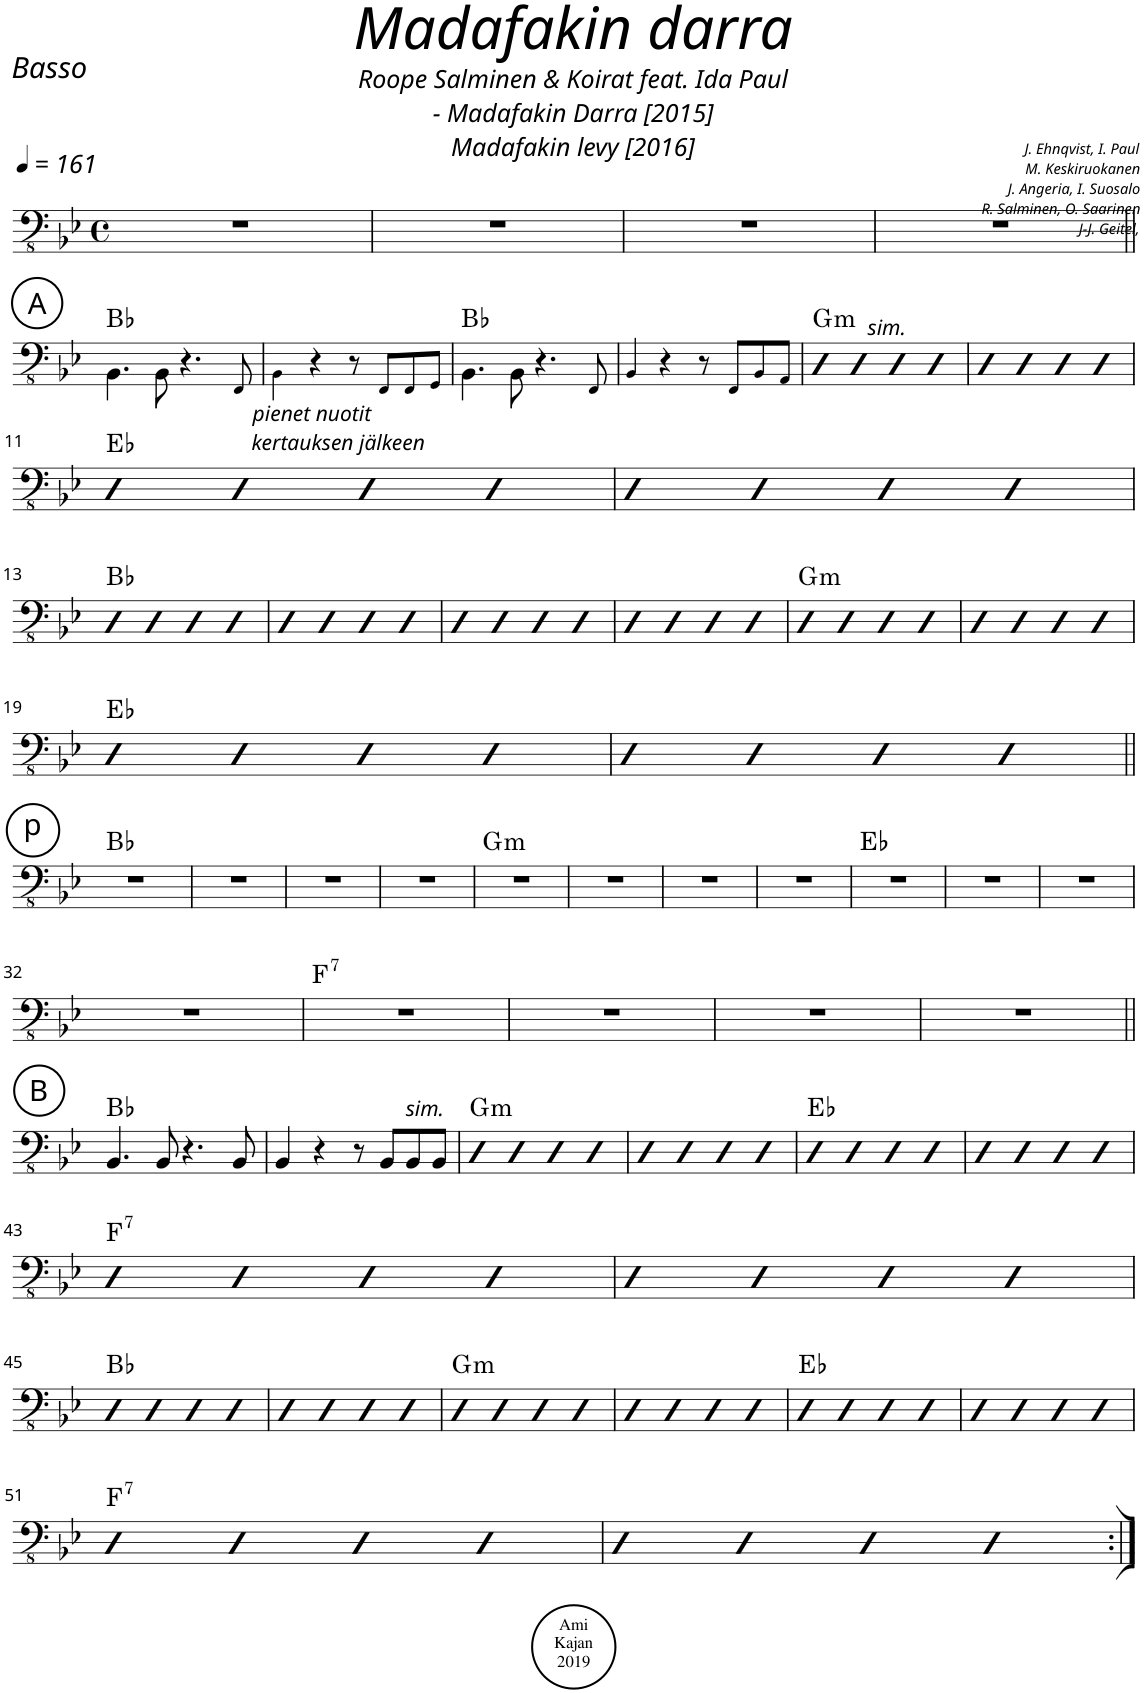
**kern	**harte
*part1	*part1
*staff1	*
*I"Piano	*
*I'Pno.	*
*clefFv4	*
*k[b-e-]	*
*M4/4	*
*met(c)	*
*MM161	*
=1	=1
1r	.
=2	=2
1r	.
=3	=3
1r	.
=4	=4
1r	.
!!LO:LB:g=z
!!LO:REH:place=s1:a:cj:enc=circle:fs=14:t=A
=5||	=5||
4.BBB-\	Bb:maj
8BBB-\	.
4.r	.
!LO:TX:b:i:t=pienet nuotit	!
!LO:TX:b:t=kertauksen jälkeen	!
8FFF!/	.
=6	=6
4BBB-!\	.
4r	.
8r	.
8FFF!/L	.
8FFF!/	.
8GGG!/J	.
=7	=7
4.BBB-\	Bb:maj
8BBB-\	.
4.r	.
8FFF!/	.
=8	=8
4BBB-!/	.
4r	.
8r	.
8FFF!/L	.
8BBB-!/	.
8AAA!/J	.
=9	=9
!LO:TX:a:i:t=sim.	!LO:H:kt=m
4BBB-	G:min
4BBB-	.
4BBB-	.
4BBB-	.
=10	=10
4BBB-	.
4BBB-	.
4BBB-	.
4BBB-	.
!!LO:LB:g=z
=11	=11
4BBB-	Eb:maj
4BBB-	.
4BBB-	.
4BBB-	.
=12	=12
4BBB-	.
4BBB-	.
4BBB-	.
4BBB-	.
!!LO:LB:g=z
=13	=13
4BBB-	Bb:maj
4BBB-	.
4BBB-	.
4BBB-	.
=14	=14
4BBB-	.
4BBB-	.
4BBB-	.
4BBB-	.
=15	=15
4BBB-	.
4BBB-	.
4BBB-	.
4BBB-	.
=16	=16
4BBB-	.
4BBB-	.
4BBB-	.
4BBB-	.
=17	=17
!	!LO:H:kt=m
4BBB-	G:min
4BBB-	.
4BBB-	.
4BBB-	.
=18	=18
4BBB-	.
4BBB-	.
4BBB-	.
4BBB-	.
!!LO:LB:g=z
=19	=19
4BBB-	Eb:maj
4BBB-	.
4BBB-	.
4BBB-	.
=20	=20
4BBB-	.
4BBB-	.
4BBB-	.
4BBB-	.
!!LO:LB:g=z
!!LO:REH:place=s1:a:cj:enc=circle:fs=14:t=p
=21||	=21||
1r	Bb:maj
=22	=22
1r	.
=23	=23
1r	.
=24	=24
1r	.
=25	=25
!	!LO:H:kt=m
1r	G:min
=26	=26
1r	.
=27	=27
1r	.
=28	=28
1r	.
=29	=29
1r	Eb:maj
=30	=30
1r	.
=31	=31
1r	.
!!LO:LB:g=z
=32	=32
1r	.
=33	=33
!	!LO:H:kt=7
1r	F:7
=34	=34
1r	.
=35	=35
1r	.
=36	=36
1r	.
!!LO:LB:g=z
!!LO:REH:place=s1:a:cj:enc=circle:fs=14:t=B
=37||	=37||
4.BBB-/	Bb:maj
8BBB-/	.
4.r	.
8BBB-/	.
=38	=38
4BBB-/	.
4r	.
8r	.
8BBB-/L	.
8BBB-/	.
!LO:TX:a:i:t=sim.	!
8BBB-/J	.
=39	=39
!	!LO:H:kt=m
4BBB-	G:min
4BBB-	.
4BBB-	.
4BBB-	.
=40	=40
4BBB-	.
4BBB-	.
4BBB-	.
4BBB-	.
=41	=41
4BBB-	Eb:maj
4BBB-	.
4BBB-	.
4BBB-	.
=42	=42
4BBB-	.
4BBB-	.
4BBB-	.
4BBB-	.
!!LO:LB:g=z
=43	=43
!	!LO:H:kt=7
4BBB-	F:7
4BBB-	.
4BBB-	.
4BBB-	.
=44	=44
4BBB-	.
4BBB-	.
4BBB-	.
4BBB-	.
!!LO:LB:g=z
=45	=45
4BBB-	Bb:maj
4BBB-	.
4BBB-	.
4BBB-	.
=46	=46
4BBB-	.
4BBB-	.
4BBB-	.
4BBB-	.
=47	=47
!	!LO:H:kt=m
4BBB-	G:min
4BBB-	.
4BBB-	.
4BBB-	.
=48	=48
4BBB-	.
4BBB-	.
4BBB-	.
4BBB-	.
=49	=49
4BBB-	Eb:maj
4BBB-	.
4BBB-	.
4BBB-	.
=50	=50
4BBB-	.
4BBB-	.
4BBB-	.
4BBB-	.
!!LO:LB:g=z
=51	=51
!	!LO:H:kt=7
4BBB-	F:7
4BBB-	.
4BBB-	.
4BBB-	.
=52	=52
4BBB-	.
4BBB-	.
4BBB-	.
4BBB-	.
=:|!	=:|!
*-	*-
